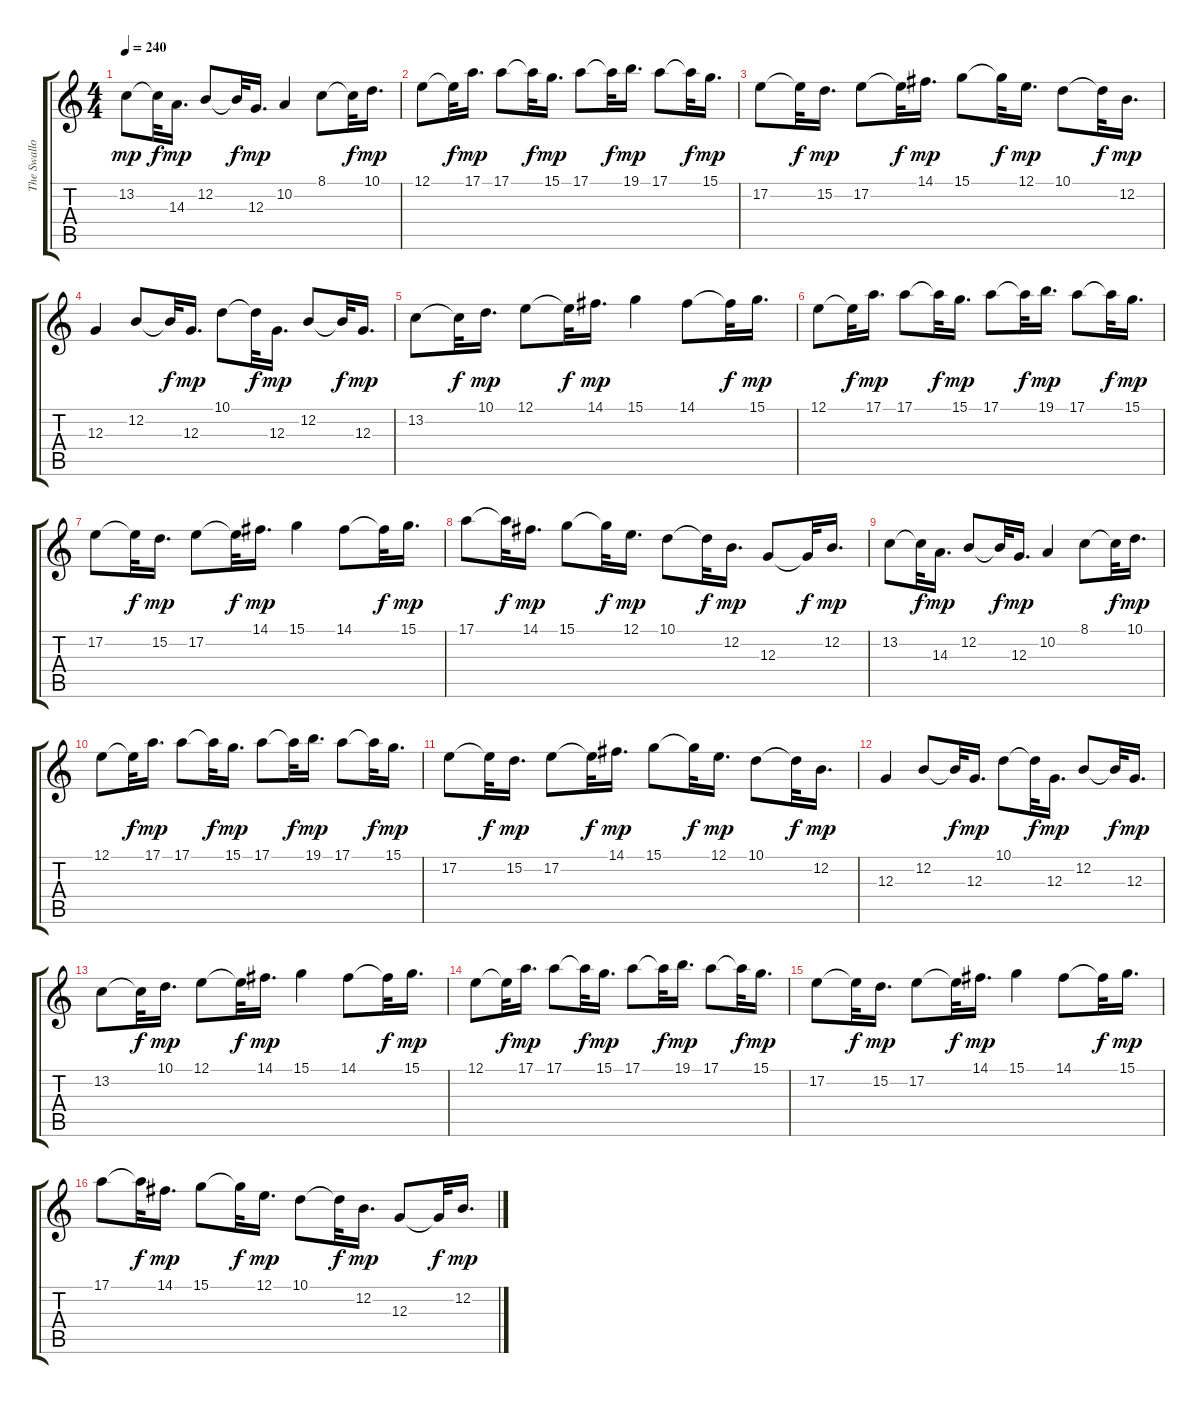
\track ("The Swallow's Tail" "The Swallo") {instrument acousticgrandpiano}
\staff {score tabs}
\tuning (E4 B3 G3 D3 A2 E2) {hide}
\ts (4 4)
\tempo 240
\clef g2
\ks c
13.2.8{dy mp} 13.2{t}.32{dy f} 14.3.16{d dy mp} 12.2.8 12.2{t}.32{dy f} 12.3.16{d dy mp} 10.2.4 8.1.8 8.1{t}.32{dy f} 10.1.16{d dy mp} |
12.1.8 12.1{t}.32{dy f} 17.1.16{d dy mp} 17.1.8 17.1{t}.32{dy f} 15.1.16{d dy mp} 17.1.8 17.1{t}.32{dy f} 19.1.16{d dy mp} 17.1.8 17.1{t}.32{dy f} 15.1.16{d dy mp} |
17.2.8 17.2{t}.32{dy f} 15.2.16{d dy mp} 17.2.8 17.2{t}.32{dy f} 14.1.16{d dy mp} 15.1.8 15.1{t}.32{dy f} 12.1.16{d dy mp} 10.1.8 10.1{t}.32{dy f} 12.2.16{d dy mp} |
12.3.4 12.2.8 12.2{t}.32{dy f} 12.3.16{d dy mp} 10.1.8 10.1{t}.32{dy f} 12.3.16{d dy mp} 12.2.8 12.2{t}.32{dy f} 12.3.16{d dy mp} |
13.2.8 13.2{t}.32{dy f} 10.1.16{d dy mp} 12.1.8 12.1{t}.32{dy f} 14.1.16{d dy mp} 15.1.4 14.1.8 14.1{t}.32{dy f} 15.1.16{d dy mp} |
12.1.8 12.1{t}.32{dy f} 17.1.16{d dy mp} 17.1.8 17.1{t}.32{dy f} 15.1.16{d dy mp} 17.1.8 17.1{t}.32{dy f} 19.1.16{d dy mp} 17.1.8 17.1{t}.32{dy f} 15.1.16{d dy mp} |
17.2.8 17.2{t}.32{dy f} 15.2.16{d dy mp} 17.2.8 17.2{t}.32{dy f} 14.1.16{d dy mp} 15.1.4 14.1.8 14.1{t}.32{dy f} 15.1.16{d dy mp} |
17.1.8 17.1{t}.32{dy f} 14.1.16{d dy mp} 15.1.8 15.1{t}.32{dy f} 12.1.16{d dy mp} 10.1.8 10.1{t}.32{dy f} 12.2.16{d dy mp} 12.3.8 12.3{t}.32{dy f} 12.2.16{d dy mp} |
13.2.8 13.2{t}.32{dy f} 14.3.16{d dy mp} 12.2.8 12.2{t}.32{dy f} 12.3.16{d dy mp} 10.2.4 8.1.8 8.1{t}.32{dy f} 10.1.16{d dy mp} |
12.1.8 12.1{t}.32{dy f} 17.1.16{d dy mp} 17.1.8 17.1{t}.32{dy f} 15.1.16{d dy mp} 17.1.8 17.1{t}.32{dy f} 19.1.16{d dy mp} 17.1.8 17.1{t}.32{dy f} 15.1.16{d dy mp} |
17.2.8 17.2{t}.32{dy f} 15.2.16{d dy mp} 17.2.8 17.2{t}.32{dy f} 14.1.16{d dy mp} 15.1.8 15.1{t}.32{dy f} 12.1.16{d dy mp} 10.1.8 10.1{t}.32{dy f} 12.2.16{d dy mp} |
12.3.4 12.2.8 12.2{t}.32{dy f} 12.3.16{d dy mp} 10.1.8 10.1{t}.32{dy f} 12.3.16{d dy mp} 12.2.8 12.2{t}.32{dy f} 12.3.16{d dy mp} |
13.2.8 13.2{t}.32{dy f} 10.1.16{d dy mp} 12.1.8 12.1{t}.32{dy f} 14.1.16{d dy mp} 15.1.4 14.1.8 14.1{t}.32{dy f} 15.1.16{d dy mp} |
12.1.8 12.1{t}.32{dy f} 17.1.16{d dy mp} 17.1.8 17.1{t}.32{dy f} 15.1.16{d dy mp} 17.1.8 17.1{t}.32{dy f} 19.1.16{d dy mp} 17.1.8 17.1{t}.32{dy f} 15.1.16{d dy mp} |
17.2.8 17.2{t}.32{dy f} 15.2.16{d dy mp} 17.2.8 17.2{t}.32{dy f} 14.1.16{d dy mp} 15.1.4 14.1.8 14.1{t}.32{dy f} 15.1.16{d dy mp} |
17.1.8 17.1{t}.32{dy f} 14.1.16{d dy mp} 15.1.8 15.1{t}.32{dy f} 12.1.16{d dy mp} 10.1.8 10.1{t}.32{dy f} 12.2.16{d dy mp} 12.3.8 12.3{t}.32{dy f} 12.2.16{d dy mp}
